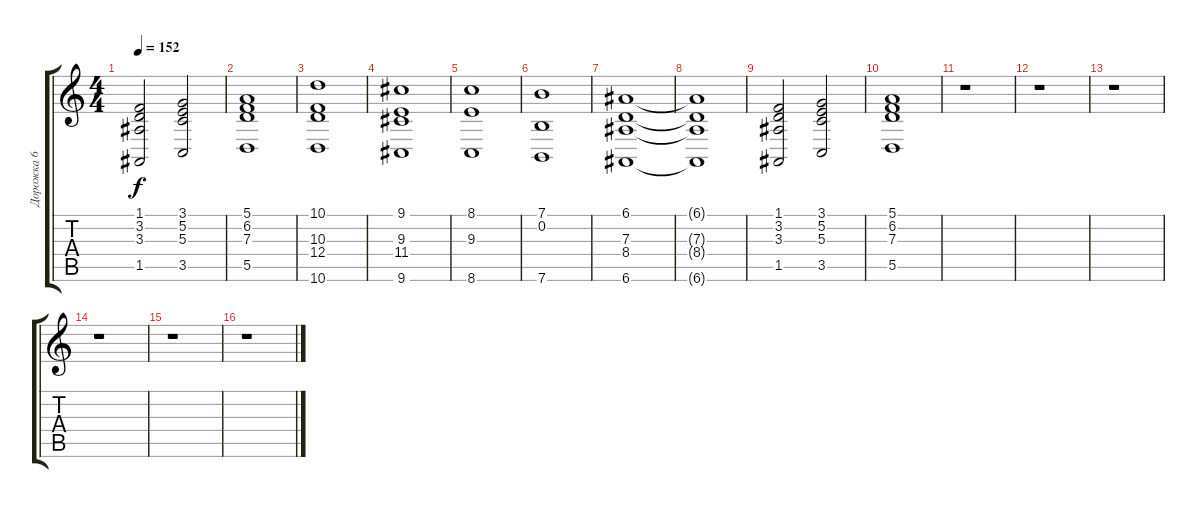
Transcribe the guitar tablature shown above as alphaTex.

\track ("Дорожка 6" "Дорожка 6") {instrument stringensemble1}
\staff {score tabs}
\tuning (E4 B3 G3 D3 A2 E2) {hide}
\ts (4 4)
\tempo 152
\clef g2
\ks c
(1.1 3.2 3.3 1.5).2{dy f} (3.1 5.2 5.3 3.5).2 |
(5.1 6.2 7.3 5.5).1 |
(10.1 10.3 12.4 10.6).1 |
(9.1 9.3 11.4 9.6).1 |
(8.1 9.3 8.6).1 |
(7.1 0.2 7.6).1 |
(6.1 7.3 8.4 6.6).1 |
(6.1{t} 7.3{t} 8.4{t} 6.6{t}).1 |
(1.1 3.2 3.3 1.5).2 (3.1 5.2 5.3 3.5).2 |
(5.1 6.2 7.3 5.5).1 |
r.1 |
r.1 |
r.1 |
r.1 |
r.1 |
r.1
